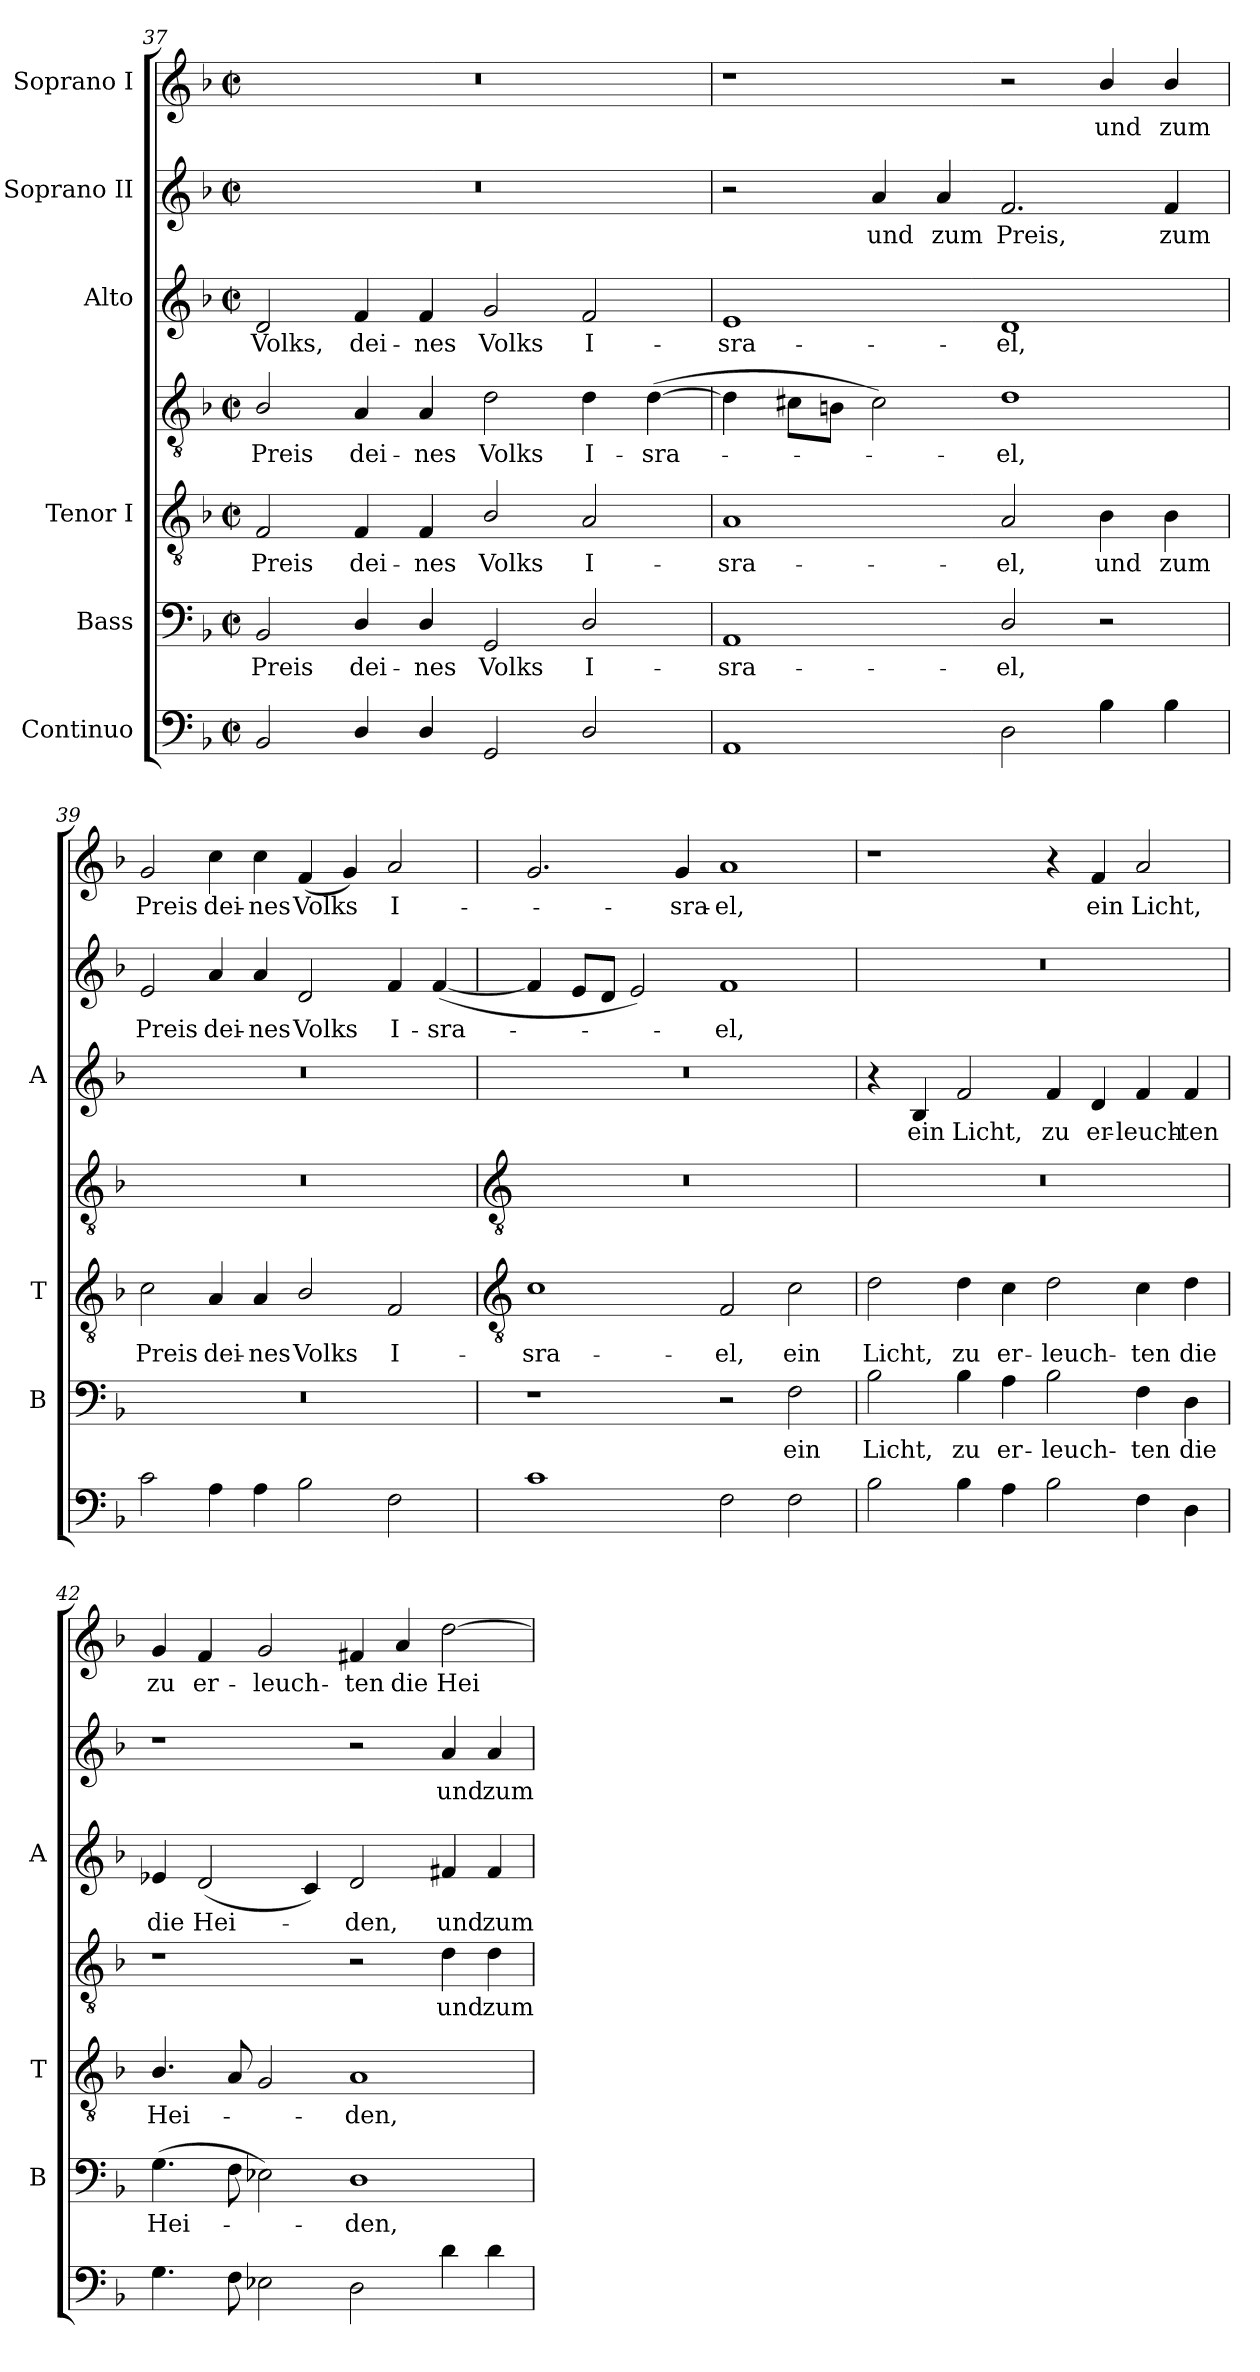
**kern	**kern	**text	**kern	**text	**kern	**text	**kern	**text	**kern	**text	**kern	**text
*part6	*part5	*part5	*part4	*part4	*part4	*part4	*part3	*part3	*part2	*part2	*part1	*part1
*staff7	*staff6	*staff6	*staff5	*staff5	*staff4	*staff4	*staff3	*staff3	*staff2	*staff2	*staff1	*staff1
*I"Continuo	*I"Bass	*	*I"Tenor I	*	*	*	*I"Alto	*	*I"Soprano II	*	*I"Soprano I	*
*	*I'B	*	*I'T	*	*	*	*I'A	*	*	*	*	*
!!LO:LB:g=z
*clefF4	*clefF4	*	*clefGv2	*	*clefGv2	*	*clefG2	*	*clefG2	*	*clefG2	*
*k[b-]	*k[b-]	*	*k[b-]	*	*k[b-]	*	*k[b-]	*	*k[b-]	*	*k[b-]	*
*F:	*F:	*	*F:	*	*F:	*	*F:	*	*F:	*	*F:	*
*M4/2	*M4/2	*	*M4/2	*	*M4/2	*	*M4/2	*	*M4/2	*	*M4/2	*
*met(c|)	*met(c|)	*	*met(c|)	*	*met(c|)	*	*met(c|)	*	*met(c|)	*	*met(c|)	*
=37	=37	=37	=37	=37	=37	=37	=37	=37	=37	=37	=37	=37
!	!	!LO:LY:b	!	!LO:LY:b	!	!LO:LY:b	!	!LO:LY:b	!	!	!	!
2BB-	2BB-	Preis	2F	Preis	2B-/	Preis	2d	Volks,	0r	.	0r	.
!	!	!LO:LY:b	!	!LO:LY:b	!	!LO:LY:b	!	!LO:LY:b	!	!	!	!
4D/	4D/	dei-	4F	dei-	4A	dei-	4f	dei-	.	.	.	.
!	!	!LO:LY:b	!	!LO:LY:b	!	!LO:LY:b	!	!LO:LY:b	!	!	!	!
4D/	4D/	-nes	4F	-nes	4A	-nes	4f	-nes	.	.	.	.
!	!	!LO:LY:b	!	!LO:LY:b	!	!LO:LY:b	!	!LO:LY:b	!	!	!	!
2GG	2GG	Volks	2B-/	Volks	2d	Volks	2g	Volks	.	.	.	.
!	!	!LO:LY:b	!	!LO:LY:b	!	!LO:LY:b	!	!LO:LY:b	!	!	!	!
2D/	2D/	I-	2A	I-	4d	I-	2f	I-	.	.	.	.
!	!	!	!	!	!	!LO:LY:b	!	!	!	!	!	!
.	.	.	.	.	(>[4d	-sra-	.	.	.	.	.	.
=38	=38	=38	=38	=38	=38	=38	=38	=38	=38	=38	=38	=38
!	!	!LO:LY:b	!	!LO:LY:b	!	!	!	!LO:LY:b	!	!	!	!
1AA	1AA	-sra-	1A	sra-	4d]	.	1e	-sra-	2r	.	1r	.
.	.	.	.	.	8c#XL	.	.	.	.	.	.	.
.	.	.	.	.	8BnJ	.	.	.	.	.	.	.
!	!	!	!	!	!	!	!	!	!	!LO:LY:b	!	!
.	.	.	.	.	2c#)	.	.	.	4a	und	.	.
!	!	!	!	!	!	!	!	!	!	!LO:LY:b	!	!
.	.	.	.	.	.	.	.	.	4a	zum	.	.
!	!	!LO:LY:b	!	!LO:LY:b	!	!LO:LY:b	!	!LO:LY:b	!	!LO:LY:b	!	!
2D	2D/	-el,	2A	-el,	1d	-el,	1d	-el,	2.f	Preis,	2r	.
!	!	!	!	!LO:LY:b	!	!	!	!	!	!	!	!LO:LY:b
4B-	2r	.	4B-	und	.	.	.	.	.	.	4b-/	und
!	!	!	!	!LO:LY:b	!	!	!	!	!	!LO:LY:b	!	!LO:LY:b
4B-	.	.	4B-	zum	.	.	.	.	4f	zum	4b-/	zum
=39	=39	=39	=39	=39	=39	=39	=39	=39	=39	=39	=39	=39
!	!	!	!	!LO:LY:b	!	!	!	!	!	!LO:LY:b	!	!LO:LY:b
2c	0r	.	2c	Preis	0r	.	0r	.	2e	Preis	2g	Preis
!	!	!	!	!LO:LY:b	!	!	!	!	!	!LO:LY:b	!	!LO:LY:b
4A	.	.	4A	dei-	.	.	.	.	4a	dei-	4cc	dei-
!	!	!	!	!LO:LY:b	!	!	!	!	!	!LO:LY:b	!	!LO:LY:b
4A	.	.	4A	-nes	.	.	.	.	4a	-nes	4cc	-nes
!	!	!	!	!LO:LY:b	!	!	!	!	!	!LO:LY:b	!	!LO:LY:b
2B-	.	.	2B-/	Volks	.	.	.	.	2d	Volks	(<4f	Volks
.	.	.	.	.	.	.	.	.	.	.	4g)	.
!	!	!	!	!LO:LY:b	!	!	!	!	!	!LO:LY:b	!	!LO:LY:b
2F	.	.	2F	I-	.	.	.	.	4f	I-	2a	I-
!	!	!	!	!	!	!	!	!	!	!LO:LY:b	!	!
.	.	.	.	.	.	.	.	.	(<[4f	-sra-	.	.
!!LO:LB:g=z
=40	=40	=40	=40	=40	=40	=40	=40	=40	=40	=40	=40	=40
*	*	*	*clefGv2	*	*clefGv2	*	*	*	*	*	*	*
!	!	!	!	!LO:LY:b	!	!	!	!	!	!	!	!
1c	1r	.	1c	-sra-	0r	.	0r	.	4f]	.	2.g	.
.	.	.	.	.	.	.	.	.	8eL	.	.	.
.	.	.	.	.	.	.	.	.	8dJ	.	.	.
.	.	.	.	.	.	.	.	.	2e)	.	.	.
!	!	!	!	!	!	!	!	!	!	!	!	!LO:LY:b
.	.	.	.	.	.	.	.	.	.	.	4g	sra-
!	!	!	!	!LO:LY:b	!	!	!	!	!	!LO:LY:b	!	!LO:LY:b
2F	2r	.	2F	-el,	.	.	.	.	1f	el,	1a	-el,
!	!	!LO:LY:b	!	!LO:LY:b	!	!	!	!	!	!	!	!
2F	2F	ein	2c	ein	.	.	.	.	.	.	.	.
=41	=41	=41	=41	=41	=41	=41	=41	=41	=41	=41	=41	=41
!	!	!LO:LY:b	!	!LO:LY:b	!	!	!	!	!	!	!	!
2B-	2B-	Licht,	2d	Licht,	0r	.	4r	.	0r	.	1r	.
!	!	!	!	!	!	!	!	!LO:LY:b	!	!	!	!
.	.	.	.	.	.	.	4B-	ein	.	.	.	.
!	!	!LO:LY:b	!	!LO:LY:b	!	!	!	!LO:LY:b	!	!	!	!
4B-	4B-	zu	4d	zu	.	.	2f	Licht,	.	.	.	.
!	!	!LO:LY:b	!	!LO:LY:b	!	!	!	!	!	!	!	!
4A	4A	er-	4c	er-	.	.	.	.	.	.	.	.
!	!	!LO:LY:b	!	!LO:LY:b	!	!	!	!LO:LY:b	!	!	!	!
2B-	2B-	-leuch-	2d	-leuch-	.	.	4f	zu	.	.	4r	.
!	!	!	!	!	!	!	!	!LO:LY:b	!	!	!	!LO:LY:b
.	.	.	.	.	.	.	4d	er-	.	.	4f	ein
!	!	!LO:LY:b	!	!LO:LY:b	!	!	!	!LO:LY:b	!	!	!	!LO:LY:b
4F	4F	-ten	4c	-ten	.	.	4f	-leuch-	.	.	2a	Licht,
!	!	!LO:LY:b	!	!LO:LY:b	!	!	!	!LO:LY:b	!	!	!	!
4D	4D	die	4d	die	.	.	4f	-ten	.	.	.	.
=42	=42	=42	=42	=42	=42	=42	=42	=42	=42	=42	=42	=42
!	!	!LO:LY:b	!	!LO:LY:b	!	!	!	!LO:LY:b	!	!	!	!LO:LY:b
4.G	(>4.G	Hei-	4.B-/	Hei-	1r	.	4e-X	die	1r	.	4g	zu
!	!	!	!	!	!	!	!	!LO:LY:b	!	!	!	!LO:LY:b
.	.	.	.	.	.	.	(<2d	Hei-	.	.	4f	er-
8F	8F	.	8A	.	.	.	.	.	.	.	.	.
!	!	!	!	!	!	!	!	!	!	!	!	!LO:LY:b
2E-X	2E-X)	.	2G	.	.	.	.	.	.	.	2g	-leuch-
.	.	.	.	.	.	.	4c)	.	.	.	.	.
!	!	!LO:LY:b	!	!LO:LY:b	!	!	!	!LO:LY:b	!	!	!	!LO:LY:b
2D	1D	den,	1A	den,	2r	.	2d	den,	2r	.	4f#X	-ten
!	!	!	!	!	!	!	!	!	!	!	!	!LO:LY:b
.	.	.	.	.	.	.	.	.	.	.	4a	die
!	!	!	!	!	!	!LO:LY:b	!	!LO:LY:b	!	!LO:LY:b	!	!LO:LY:b
4d	.	.	.	.	4d	und	4f#X	und	4a	und	[2dd	Hei-
!	!	!	!	!	!	!LO:LY:b	!	!LO:LY:b	!	!LO:LY:b	!	!
4d	.	.	.	.	4d	zum	4f#	zum	4a	zum	.	.
=	=	=	=	=	=	=	=	=	=	=	=	=
*-	*-	*-	*-	*-	*-	*-	*-	*-	*-	*-	*-	*-
